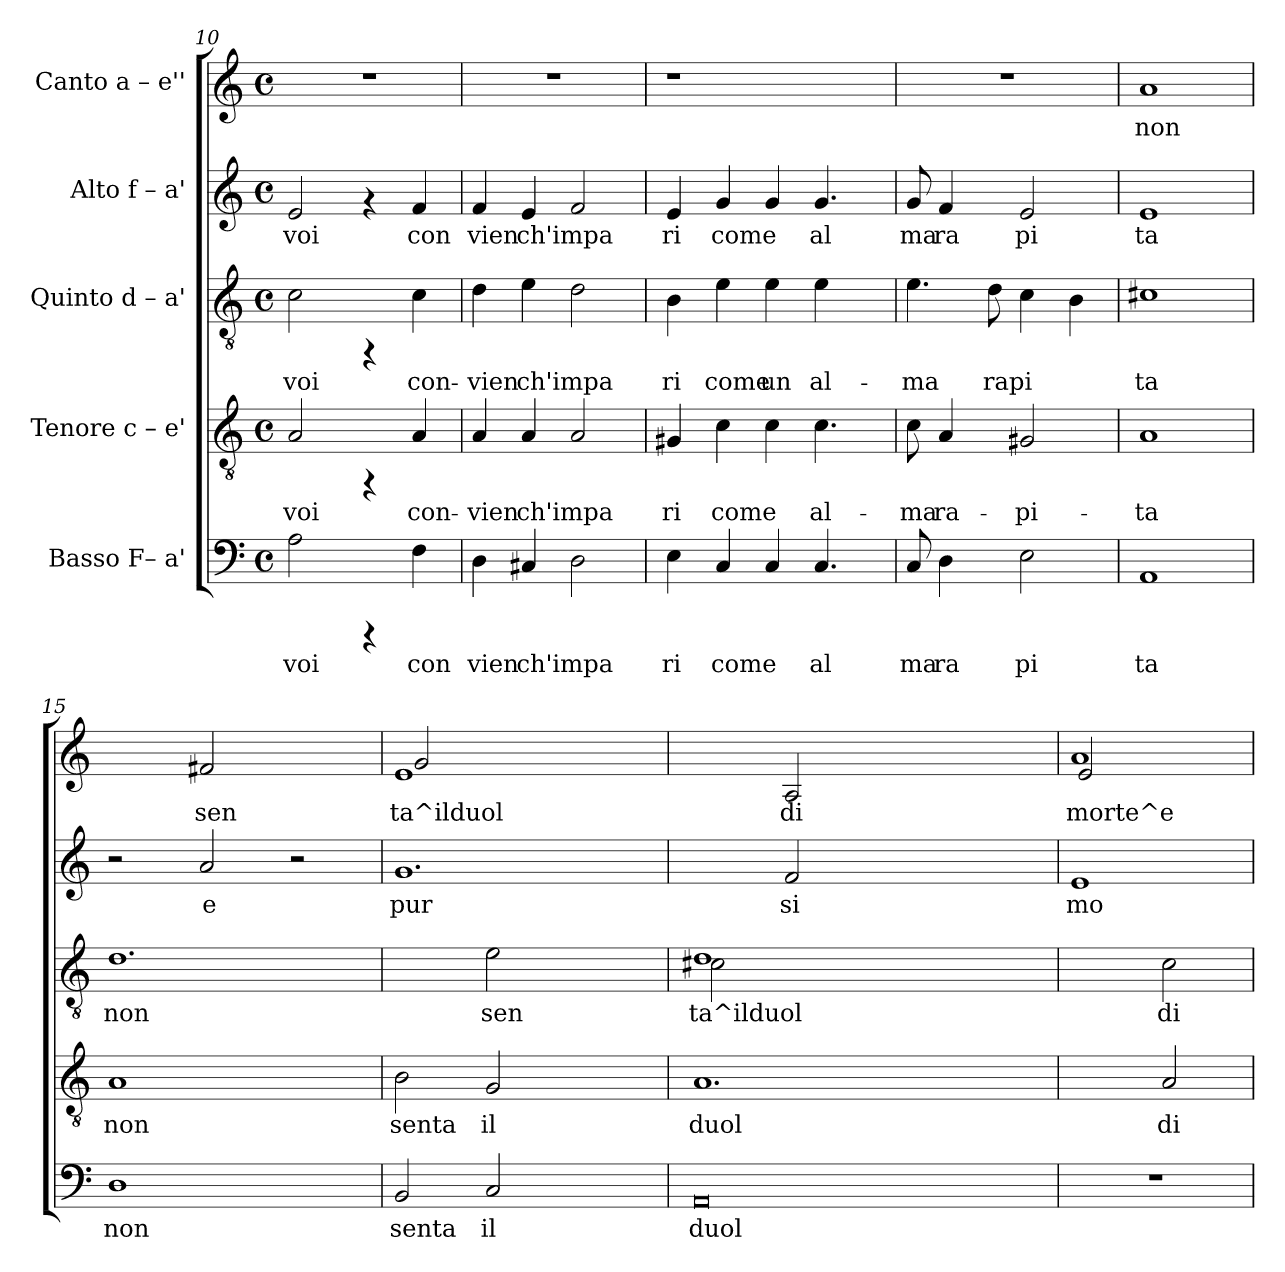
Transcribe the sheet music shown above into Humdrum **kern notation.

**kern	**text	**kern	**text	**kern	**text	**kern	**text	**kern	**text
*part5	*part5	*part4	*part4	*part3	*part3	*part2	*part2	*part1	*part1
*staff5	*staff5	*staff4	*staff4	*staff3	*staff3	*staff2	*staff2	*staff1	*staff1
*I"Basso  F– a'	*	*I"Tenore  c – e'	*	*I"Quinto  d – a'	*	*I"Alto  f – a'	*	*I"Canto  a – e''	*
*clefF4	*	*clefGv2	*	*clefGv2	*	*clefG2	*	*clefG2	*
*k[]	*	*k[]	*	*k[]	*	*k[]	*	*k[]	*
*C:	*	*C:	*	*C:	*	*C:	*	*C:	*
*M4/4	*	*M4/4	*	*M4/4	*	*M4/4	*	*M4/4	*
*met(c)	*	*met(c)	*	*met(c)	*	*met(c)	*	*met(c)	*
=10	=10	=10	=10	=10	=10	=10	=10	=10	=10
!	!LO:LY:b:cj	!	!LO:LY:b:rj	!	!LO:LY:b:rj	!	!LO:LY:b:rj	!	!
2A\	voi	2A/	voi	2c\	voi	2e/	voi	1r	.
4rCCC	.	4rFF	.	4rFF	.	4rf	.	.	.
!	!LO:LY:b:cj	!	!LO:LY:b:rj	!	!LO:LY:b:rj	!	!LO:LY:b:rj	!	!
4F\	con	4A/	con-	4c\	con-	4f/	con	.	.
=11	=11	=11	=11	=11	=11	=11	=11	=11	=11
!	!LO:LY:b:cj	!	!LO:LY:b:rj	!	!LO:LY:b:rj	!	!LO:LY:b:rj	!	!
4D\	vien	4A/	-vien	4d\	-vien	4f/	vien	1r	.
!	!LO:LY:b:cj	!	!LO:LY:b:rj	!	!LO:LY:b:rj	!	!LO:LY:b:rj	!	!
4C#X/	ch'impa	4A/	ch'impa-	4e\	ch'impa-	4e/	ch'impa	.	.
!	!LO:LY:b:cj	!	!LO:LY:b:rj	!	!LO:LY:b:rj	!	!LO:LY:b:rj	!	!
2D\	.	2A/	--	2d\	--	2f/	.	.	.
=12	=12	=12	=12	=12	=12	=12	=12	=12	=12
!	!LO:LY:b:cj	!	!LO:LY:b:rj	!	!LO:LY:b:rj	!	!LO:LY:b:rj	!	!
4E\	ri	4G#X/	-ri	4B\	-ri	4e/	ri	1r	.
!	!LO:LY:b:cj	!	!LO:LY:b:rj	!	!LO:LY:b:rj	!	!LO:LY:b:rj	!	!
4C/	come	4c\	come	4e\	come	4g/	come	.	.
!	!	!	!	!	!LO:LY:b:rj	!	!	!	!
4C/	.	4c\	.	4e\	un	4g/	.	.	.
!	!LO:LY:b:cj	!	!LO:LY:b:rj	!	!LO:LY:b:rj	!	!LO:LY:b:rj	!	!
4.C/	al	4.c\	al-	4e\	al-	4.g/	al	.	.
.	.	.	.	8ryy	.	.	.	8ryy	.
=13	=13	=13	=13	=13	=13	=13	=13	=13	=13
!	!LO:LY:b:cj	!	!LO:LY:b:rj	!	!LO:LY:b:rj	!	!LO:LY:b:rj	!	!
8C/	ma	8c\	-ma	4.e\	-ma	8g/	ma	1r	.
!	!LO:LY:b:cj	!	!LO:LY:b:rj	!	!	!	!LO:LY:b:rj	!	!
4D\	ra	4A/	ra-	.	.	4f/	ra	.	.
!	!	!	!	!	!LO:LY:b:rj	!	!	!	!
8ryy	.	8ryy	.	8d\	rapi-	8ryy	.	.	.
!	!LO:LY:b:cj	!	!LO:LY:b:rj	!	!LO:LY:b:rj	!	!LO:LY:b:rj	!	!
2E\	pi	2G#X/	-pi-	4c\	--	2e/	pi	.	.
!	!	!	!	!	!LO:LY:b:rj	!	!	!	!
.	.	.	.	4B\	--	.	.	.	.
!!LO:PB:g=z
=14	=14	=14	=14	=14	=14	=14	=14	=14	=14
!	!LO:LY:b:cj	!	!LO:LY:b:rj	!	!LO:LY:b:rj	!	!LO:LY:b:rj	!	!LO:LY:b:rj
1AA	ta	1A	-ta	1c#X	-ta	1e	ta	1a	non
=15	=15	=15	=15	=15	=15	=15	=15	=15	=15
!	!LO:LY:b:cj	!	!LO:LY:b:rj	!	!LO:LY:b:rj	!	!	!	!
1D	non	1A	non	1.d	non	2r	.	2ryy	.
!	!	!	!	!	!	!	!LO:LY:b:rj	!	!LO:LY:b:rj
.	.	.	.	.	.	2a/	e	2f#X/	sen
2ryy	.	2ryy	.	.	.	2r	.	2ryy	.
=16	=16	=16	=16	=16	=16	=16	=16	=16	=16
!	!LO:LY:b:cj	!	!LO:LY:b:rj	!	!	!	!LO:LY:b:rj	!	!LO:LY:b:rj
*	*	*	*	*	*	*	*	*^	*
2BB/	senta	2B\	senta	2ryy	.	1.g	pur	1e	2g/	ta^ilduol
!	!LO:LY:b:cj	!	!LO:LY:b:rj	!	!LO:LY:b:rj	!	!	!	!	!
2C/	il	2G/	il	2e\	sen	.	.	.	2ryy	.
2ryy	.	2ryy	.	2ryy	.	.	.	2ryy	2ryy	.
=17	=17	=17	=17	=17	=17	=17	=17	=17	=17	=17
!	!LO:LY:b:cj	!	!LO:LY:b:rj	!	!LO:LY:b:rj	!	!	!	!	!
*	*	*	*	*^	*	*	*	*v	*v	*
0AA	duol	1.A	duol	1d	2c#X\	ta^ilduol	2ryy	.	2ryy	.
!	!	!	!	!	!	!	!	!LO:LY:b:rj	!	!LO:LY:b:rj
.	.	.	.	.	1ryy	.	2f/	si	2A/	di
.	.	.	.	1ryy	.	.	1ryy	.	1ryy	.
.	.	2ryy	.	.	2ryy	.	.	.	.	.
=18	=18	=18	=18	=18	=18	=18	=18	=18	=18	=18
!	!	!	!	!	!	!	!	!LO:LY:b:rj	!	!LO:LY:b:rj
*	*	*	*	*v	*v	*	*	*	*^	*
1r	.	2ryy	.	2ryy	.	1e	mo	1a	2e/	morte^e
!	!	!	!LO:LY:b:rj	!	!LO:LY:b:rj	!	!	!	!	!
.	.	2A/	di	2c\	di	.	.	.	2ryy	.
*	*	*	*	*	*	*	*	*v	*v	*
=	=	=	=	=	=	=	=	=	=
*-	*-	*-	*-	*-	*-	*-	*-	*-	*-
